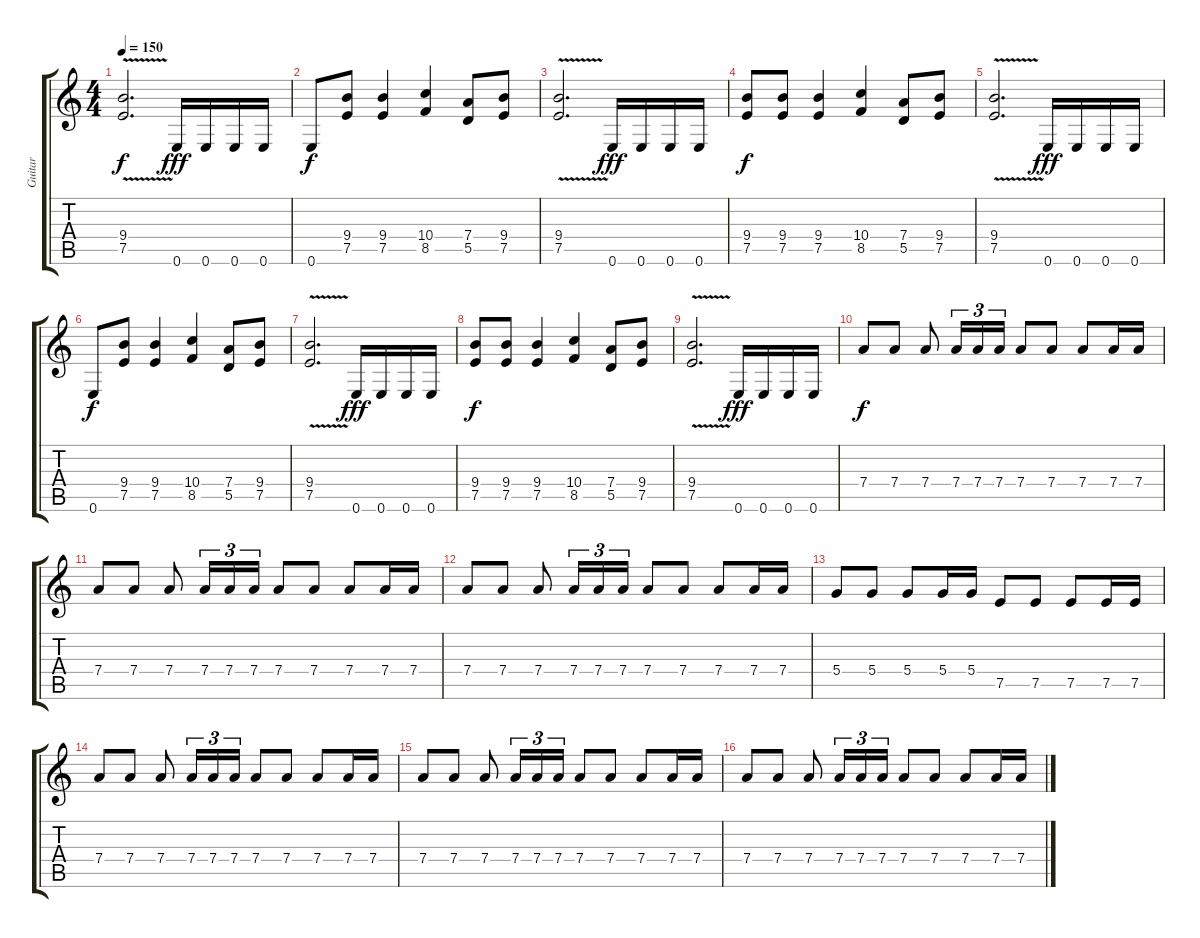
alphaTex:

\track ("Guitar" "Guitar") {instrument overdrivenguitar}
\staff {score tabs}
\tuning (E4 B3 G3 D3 A2 E2) {hide}
\ts (4 4)
\tempo 150
\clef g2
\ks c
(9.4{v} 7.5{v}).2{d dy f} 0.6.16{dy fff} 0.6.16 0.6.16 0.6.16 |
0.6.8{dy f} (9.4 7.5).8 (9.4 7.5).4 (10.4 8.5).4 (7.4 5.5).8 (9.4 7.5).8 |
(9.4{v} 7.5{v}).2{d} 0.6.16{dy fff} 0.6.16 0.6.16 0.6.16 |
(9.4 7.5).8{dy f} (9.4 7.5).8 (9.4 7.5).4 (10.4 8.5).4 (7.4 5.5).8 (9.4 7.5).8 |
(9.4{v} 7.5{v}).2{d} 0.6.16{dy fff} 0.6.16 0.6.16 0.6.16 |
0.6.8{dy f} (9.4 7.5).8 (9.4 7.5).4 (10.4 8.5).4 (7.4 5.5).8 (9.4 7.5).8 |
(9.4{v} 7.5{v}).2{d} 0.6.16{dy fff} 0.6.16 0.6.16 0.6.16 |
(9.4 7.5).8{dy f} (9.4 7.5).8 (9.4 7.5).4 (10.4 8.5).4 (7.4 5.5).8 (9.4 7.5).8 |
(9.4{v} 7.5{v}).2{d} 0.6.16{dy fff} 0.6.16 0.6.16 0.6.16 |
7.4.8{dy f} 7.4.8 7.4.8 7.4.16{tu (3 2)} 7.4.16{tu (3 2)} 7.4.16{tu (3 2)} 7.4.8 7.4.8 7.4.8 7.4.16 7.4.16 |
7.4.8 7.4.8 7.4.8 7.4.16{tu (3 2)} 7.4.16{tu (3 2)} 7.4.16{tu (3 2)} 7.4.8 7.4.8 7.4.8 7.4.16 7.4.16 |
7.4.8 7.4.8 7.4.8 7.4.16{tu (3 2)} 7.4.16{tu (3 2)} 7.4.16{tu (3 2)} 7.4.8 7.4.8 7.4.8 7.4.16 7.4.16 |
5.4.8 5.4.8 5.4.8 5.4.16 5.4.16 7.5.8 7.5.8 7.5.8 7.5.16 7.5.16 |
7.4.8 7.4.8 7.4.8 7.4.16{tu (3 2)} 7.4.16{tu (3 2)} 7.4.16{tu (3 2)} 7.4.8 7.4.8 7.4.8 7.4.16 7.4.16 |
7.4.8 7.4.8 7.4.8 7.4.16{tu (3 2)} 7.4.16{tu (3 2)} 7.4.16{tu (3 2)} 7.4.8 7.4.8 7.4.8 7.4.16 7.4.16 |
7.4.8 7.4.8 7.4.8 7.4.16{tu (3 2)} 7.4.16{tu (3 2)} 7.4.16{tu (3 2)} 7.4.8 7.4.8 7.4.8 7.4.16 7.4.16
